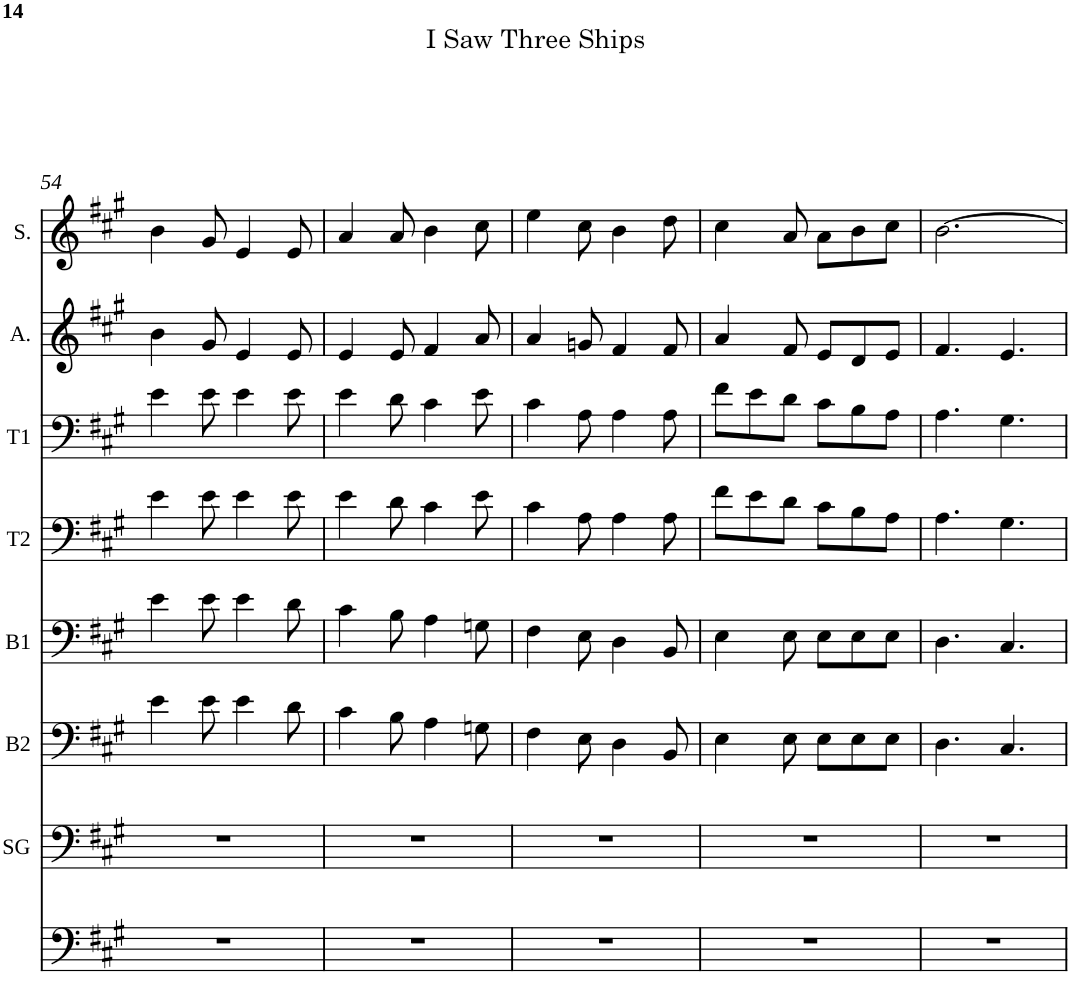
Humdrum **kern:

**kern	**kern	**kern	**kern	**kern	**kern	**kern	**kern
*part8	*part7	*part6	*part5	*part4	*part3	*part2	*part1
*staff8	*staff7	*staff6	*staff5	*staff4	*staff3	*staff2	*staff1
*I"Piano	*I"Some Guys	*I"Bass 2	*I"Bass 1	*I"Tenor 2	*I"Tenor 1	*I"Alto	*I"Soprano
*	*I'SG	*I'B2	*I'B1	*I'T2	*I'T1	*I'A.	*I'S.
!!LO:PB:g=z
*clefF4	*clefF4	*clefF4	*clefF4	*clefF4	*clefF4	*clefG2	*clefG2
*k[f#c#g#]	*k[f#c#g#]	*k[f#c#g#]	*k[f#c#g#]	*k[f#c#g#]	*k[f#c#g#]	*k[f#c#g#]	*k[f#c#g#]
*A:	*A:	*A:	*A:	*A:	*A:	*A:	*A:
*M6/8	*M6/8	*M6/8	*M6/8	*M6/8	*M6/8	*M6/8	*M6/8
=54	=54	=54	=54	=54	=54	=54	=54
2.r	2.r	4e\	4e\	4e\	4e\	4b\	4b\
.	.	8e\	8e\	8e\	8e\	8g#/	8g#/
.	.	4e\	4e\	4e\	4e\	4e/	4e/
.	.	8d\	8d\	8e\	8e\	8e/	8e/
=55	=55	=55	=55	=55	=55	=55	=55
2.r	2.r	4c#\	4c#\	4e\	4e\	4e/	4a/
.	.	8B\	8B\	8d\	8d\	8e/	8a/
.	.	4A\	4A\	4c#\	4c#\	4f#/	4b\
.	.	8Gn\	8Gn\	8e\	8e\	8a/	8cc#\
=56	=56	=56	=56	=56	=56	=56	=56
2.r	2.r	4F#\	4F#\	4c#\	4c#\	4a/	4ee\
.	.	8E\	8E\	8A\	8A\	8gn/	8cc#\
.	.	4D\	4D\	4A\	4A\	4f#/	4b\
.	.	8BB/	8BB/	8A\	8A\	8f#/	8dd\
=57	=57	=57	=57	=57	=57	=57	=57
2.r	2.r	4E\	4E\	8f#\L	8f#\L	4a/	4cc#\
.	.	.	.	8e\	8e\	.	.
.	.	8E\	8E\	8d\J	8d\J	8f#/	8a/
.	.	8E\L	8E\L	8c#\L	8c#\L	8e/L	8a\L
.	.	8E\	8E\	8B\	8B\	8d/	8b\
.	.	8E\J	8E\J	8A\J	8A\J	8e/J	8cc#\J
=58	=58	=58	=58	=58	=58	=58	=58
2.r	2.r	4.D\	4.D\	4.A\	4.A\	4.f#/	[2.b\
.	.	4.C#/	4.C#/	4.G#\	4.G#\	4.e/	.
=	=	=	=	=	=	=	=
*-	*-	*-	*-	*-	*-	*-	*-
